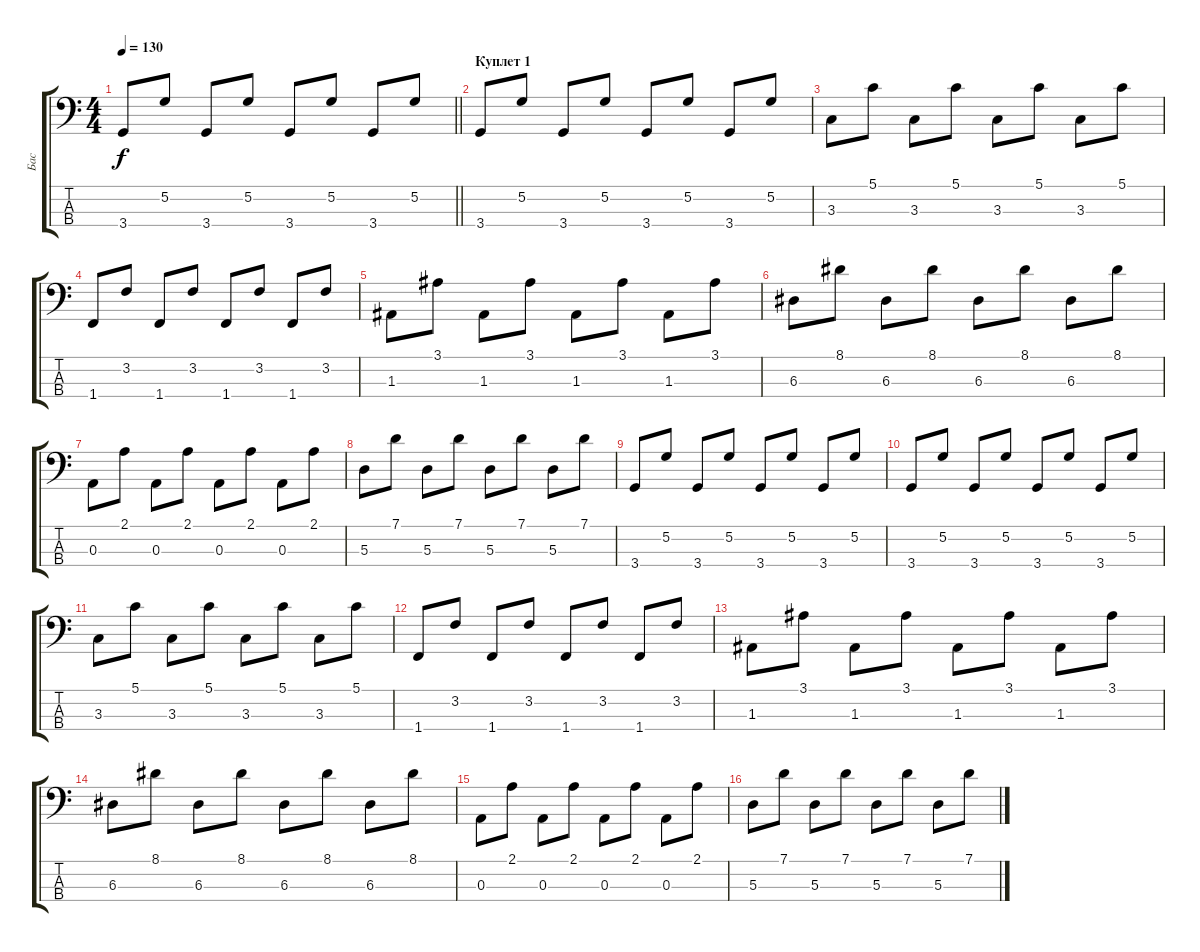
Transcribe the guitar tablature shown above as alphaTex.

\track ("Бас" "Бас") {instrument slapbass1}
\staff {score tabs}
\tuning (G2 D2 A1 E1) {hide}
\ts (4 4)
\tempo 130
\clef f4
\barLineRight lightlight
\ks c
3.4.8{dy f} 5.2.8 3.4.8 5.2.8 3.4.8 5.2.8 3.4.8 5.2.8 |
\section ("" "Куплет 1")
3.4.8 5.2.8 3.4.8 5.2.8 3.4.8 5.2.8 3.4.8 5.2.8 |
3.3.8 5.1.8 3.3.8 5.1.8 3.3.8 5.1.8 3.3.8 5.1.8 |
1.4.8 3.2.8 1.4.8 3.2.8 1.4.8 3.2.8 1.4.8 3.2.8 |
1.3.8 3.1.8 1.3.8 3.1.8 1.3.8 3.1.8 1.3.8 3.1.8 |
6.3.8 8.1.8 6.3.8 8.1.8 6.3.8 8.1.8 6.3.8 8.1.8 |
0.3.8 2.1.8 0.3.8 2.1.8 0.3.8 2.1.8 0.3.8 2.1.8 |
5.3.8 7.1.8 5.3.8 7.1.8 5.3.8 7.1.8 5.3.8 7.1.8 |
3.4.8 5.2.8 3.4.8 5.2.8 3.4.8 5.2.8 3.4.8 5.2.8 |
3.4.8 5.2.8 3.4.8 5.2.8 3.4.8 5.2.8 3.4.8 5.2.8 |
3.3.8 5.1.8 3.3.8 5.1.8 3.3.8 5.1.8 3.3.8 5.1.8 |
1.4.8 3.2.8 1.4.8 3.2.8 1.4.8 3.2.8 1.4.8 3.2.8 |
1.3.8 3.1.8 1.3.8 3.1.8 1.3.8 3.1.8 1.3.8 3.1.8 |
6.3.8 8.1.8 6.3.8 8.1.8 6.3.8 8.1.8 6.3.8 8.1.8 |
0.3.8 2.1.8 0.3.8 2.1.8 0.3.8 2.1.8 0.3.8 2.1.8 |
5.3.8 7.1.8 5.3.8 7.1.8 5.3.8 7.1.8 5.3.8 7.1.8
